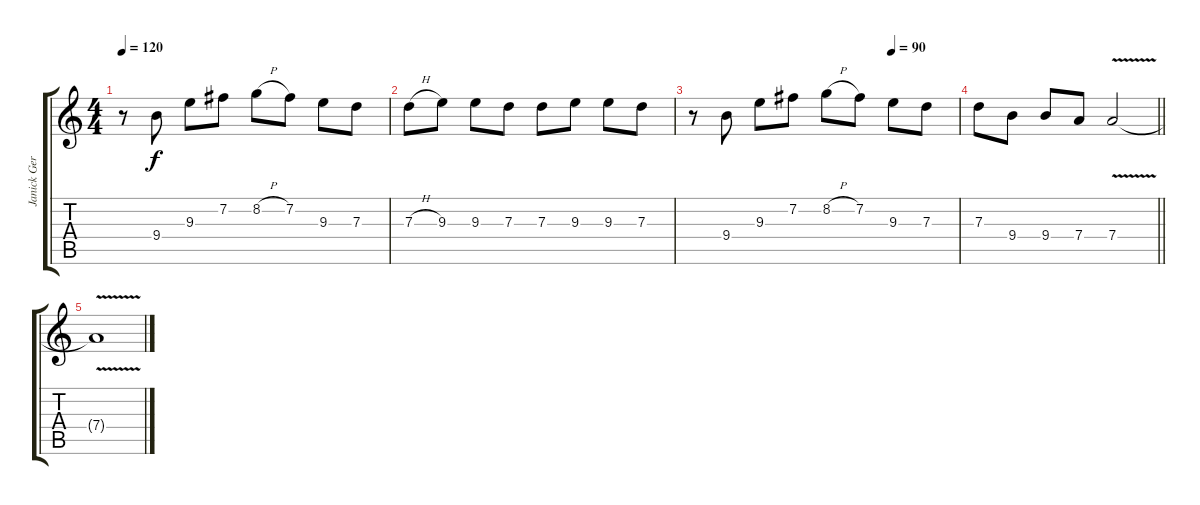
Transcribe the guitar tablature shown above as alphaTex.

\track ("Janick Gers" "Janick Ger") {instrument overdrivenguitar}
\staff {score tabs}
\tuning (E4 B3 G3 D3 A2 E2) {hide}
\ts (4 4)
\tempo 120
\clef g2
\ks c
r.8{dy f} 9.4.8 9.3.8 7.2.8 8.2{h}.8 7.2.8 9.3.8 7.3.8 |
7.3{h}.8 9.3.8 9.3.8 7.3.8 7.3.8 9.3.8 9.3.8 7.3.8 |
\tempo (90 0.75)
r.8 9.4.8 9.3.8 7.2.8 8.2{h}.8 7.2.8 9.3.8 7.3.8 |
\barLineRight lightlight
7.3.8 9.4.8 9.4.8 7.4.8 7.4{v}.2 |
7.4{t}.1
